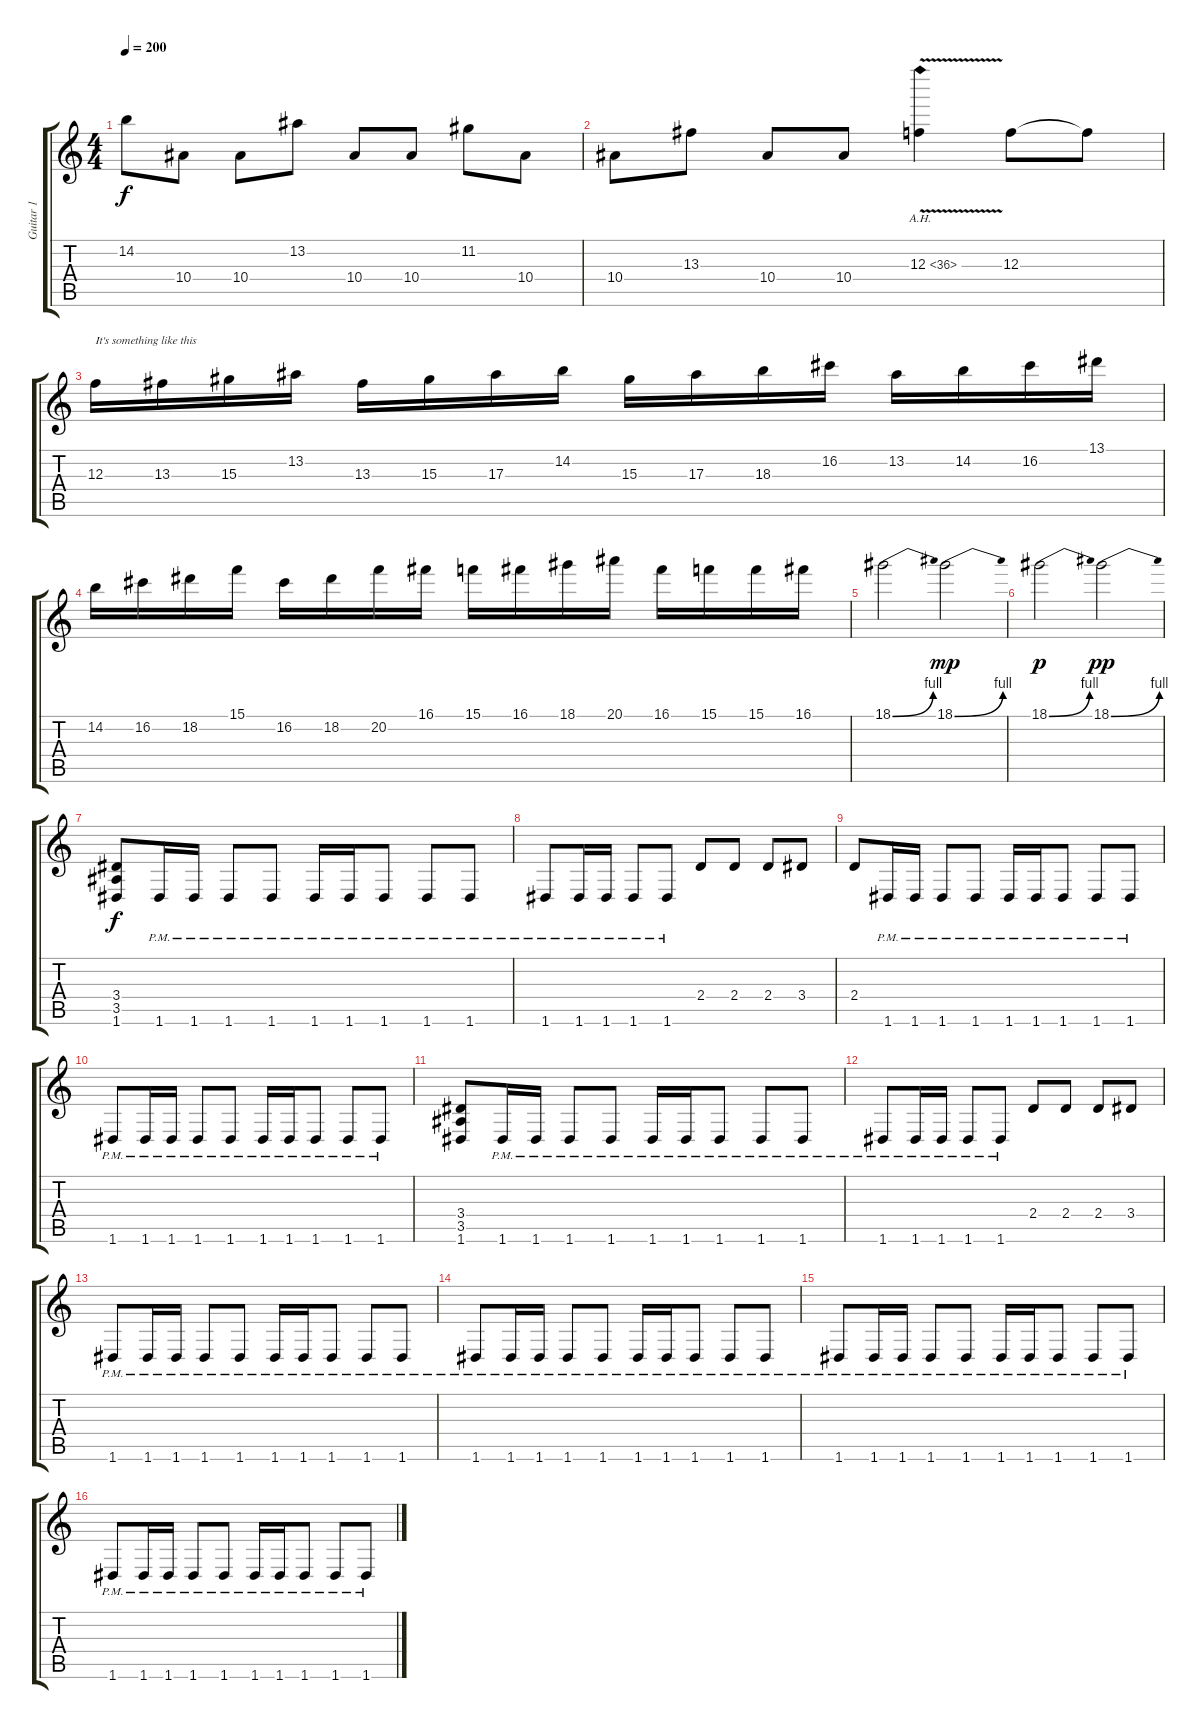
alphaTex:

\track ("Guitar 1" "Guitar 1") {instrument distortionguitar}
\staff {score tabs}
\tuning (D4 A3 F3 C3 G2 D2) {hide}
\ts (4 4)
\tempo 200
\clef g2
\ks c
14.2.8{dy f} 10.4.8 10.4.8 13.2.8 10.4.8 10.4.8 11.2.8 10.4.8 |
10.4.8 13.3.8 10.4.8 10.4.8 12.3{ah 24 v}.4 12.3.8 12.3{t}.8 |
12.3.16{txt "It's something like this"} 13.3.16 15.3.16 13.2.16 13.3.16 15.3.16 17.3.16 14.2.16 15.3.16 17.3.16 18.3.16 16.2.16 13.2.16 14.2.16 16.2.16 13.1.16 |
14.2.16 16.2.16 18.2.16 15.1.16 16.2.16 18.2.16 20.2.16 16.1.16 15.1.16 16.1.16 18.1.16 20.1.16 16.1.16 15.1.16 15.1.16 16.1.16 |
18.1{be (bend 0 0 60 4)}.2 18.1{be (bend 0 0 60 4)}.2{dy mp} |
18.1{be (bend 0 0 60 4)}.2{dy p} 18.1{be (bend 0 0 60 4)}.2{dy pp} |
(3.4 3.5 1.6).8{dy f} 1.6{pm}.16 1.6{pm}.16 1.6{pm}.8 1.6{pm}.8 1.6{pm}.16 1.6{pm}.16 1.6{pm}.8 1.6{pm}.8 1.6{pm}.8 |
1.6{pm}.8 1.6{pm}.16 1.6{pm}.16 1.6{pm}.8 1.6{pm}.8 2.4.8 2.4.8 2.4.8 3.4.8 |
2.4.8 1.6{pm}.16 1.6{pm}.16 1.6{pm}.8 1.6{pm}.8 1.6{pm}.16 1.6{pm}.16 1.6{pm}.8 1.6{pm}.8 1.6{pm}.8 |
1.6{pm}.8 1.6{pm}.16 1.6{pm}.16 1.6{pm}.8 1.6{pm}.8 1.6{pm}.16 1.6{pm}.16 1.6{pm}.8 1.6{pm}.8 1.6{pm}.8 |
(3.4 3.5 1.6).8 1.6{pm}.16 1.6{pm}.16 1.6{pm}.8 1.6{pm}.8 1.6{pm}.16 1.6{pm}.16 1.6{pm}.8 1.6{pm}.8 1.6{pm}.8 |
1.6{pm}.8 1.6{pm}.16 1.6{pm}.16 1.6{pm}.8 1.6{pm}.8 2.4.8 2.4.8 2.4.8 3.4.8 |
1.6{pm}.8 1.6{pm}.16 1.6{pm}.16 1.6{pm}.8 1.6{pm}.8 1.6{pm}.16 1.6{pm}.16 1.6{pm}.8 1.6{pm}.8 1.6{pm}.8 |
1.6{pm}.8 1.6{pm}.16 1.6{pm}.16 1.6{pm}.8 1.6{pm}.8 1.6{pm}.16 1.6{pm}.16 1.6{pm}.8 1.6{pm}.8 1.6{pm}.8 |
1.6{pm}.8 1.6{pm}.16 1.6{pm}.16 1.6{pm}.8 1.6{pm}.8 1.6{pm}.16 1.6{pm}.16 1.6{pm}.8 1.6{pm}.8 1.6{pm}.8 |
1.6{pm}.8 1.6{pm}.16 1.6{pm}.16 1.6{pm}.8 1.6{pm}.8 1.6{pm}.16 1.6{pm}.16 1.6{pm}.8 1.6{pm}.8 1.6{pm}.8
